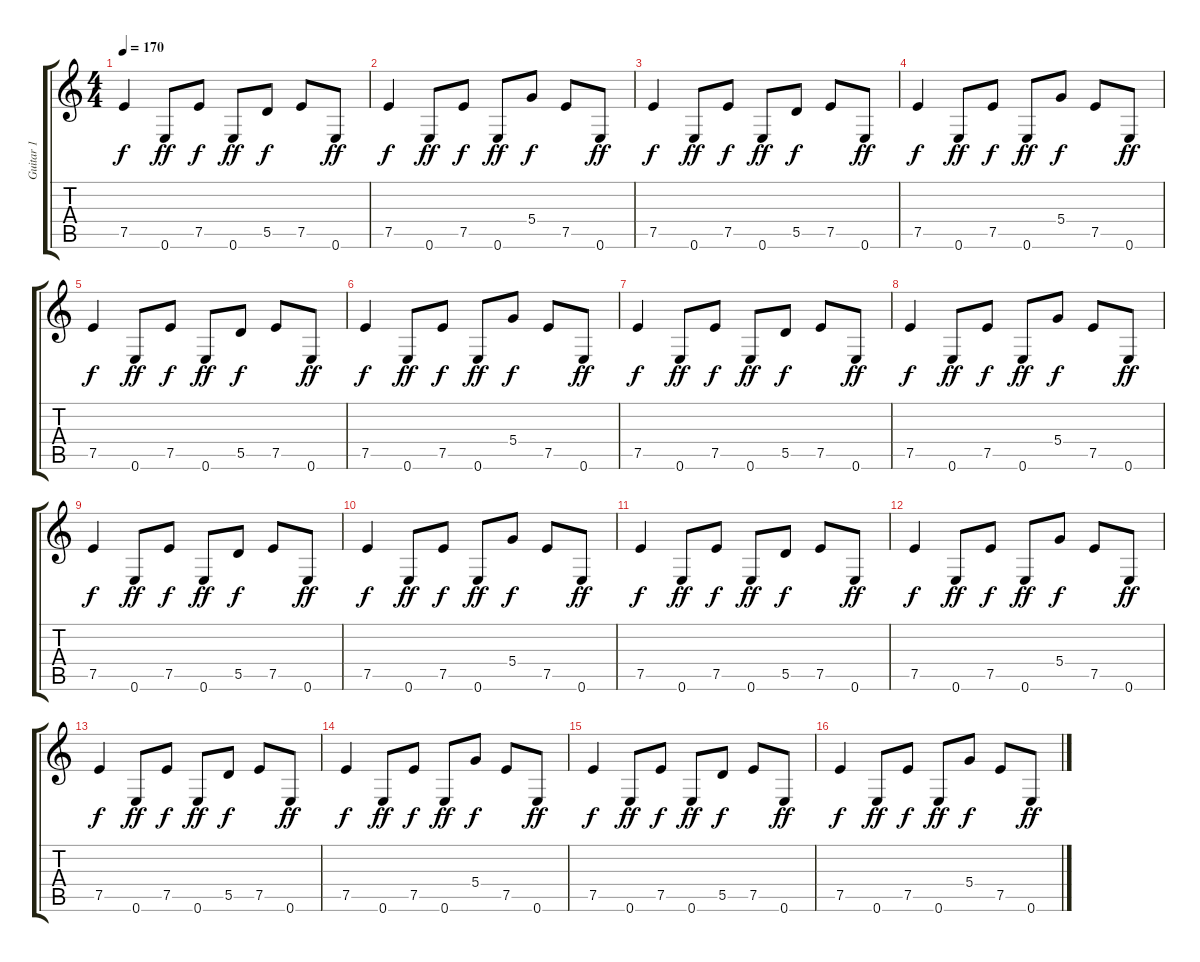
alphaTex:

\track ("Guitar 1" "Guitar 1") {instrument distortionguitar}
\staff {score tabs}
\tuning (E4 B3 G3 D3 A2 E2) {hide}
\ts (4 4)
\tempo 170
\clef g2
\ks c
7.5.4{dy f instrument distortionguitar} 0.6.8{dy ff} 7.5.8{dy f} 0.6.8{dy ff} 5.5.8{dy f} 7.5.8 0.6.8{dy ff} |
7.5.4{dy f} 0.6.8{dy ff} 7.5.8{dy f} 0.6.8{dy ff} 5.4.8{dy f} 7.5.8 0.6.8{dy ff} |
7.5.4{dy f} 0.6.8{dy ff} 7.5.8{dy f} 0.6.8{dy ff} 5.5.8{dy f} 7.5.8 0.6.8{dy ff} |
7.5.4{dy f} 0.6.8{dy ff} 7.5.8{dy f} 0.6.8{dy ff} 5.4.8{dy f} 7.5.8 0.6.8{dy ff} |
7.5.4{dy f} 0.6.8{dy ff} 7.5.8{dy f} 0.6.8{dy ff} 5.5.8{dy f} 7.5.8 0.6.8{dy ff} |
7.5.4{dy f} 0.6.8{dy ff} 7.5.8{dy f} 0.6.8{dy ff} 5.4.8{dy f} 7.5.8 0.6.8{dy ff} |
7.5.4{dy f} 0.6.8{dy ff} 7.5.8{dy f} 0.6.8{dy ff} 5.5.8{dy f} 7.5.8 0.6.8{dy ff} |
7.5.4{dy f} 0.6.8{dy ff} 7.5.8{dy f} 0.6.8{dy ff} 5.4.8{dy f} 7.5.8 0.6.8{dy ff} |
7.5.4{dy f} 0.6.8{dy ff} 7.5.8{dy f} 0.6.8{dy ff} 5.5.8{dy f} 7.5.8 0.6.8{dy ff} |
7.5.4{dy f} 0.6.8{dy ff} 7.5.8{dy f} 0.6.8{dy ff} 5.4.8{dy f} 7.5.8 0.6.8{dy ff} |
7.5.4{dy f} 0.6.8{dy ff} 7.5.8{dy f} 0.6.8{dy ff} 5.5.8{dy f} 7.5.8 0.6.8{dy ff} |
7.5.4{dy f} 0.6.8{dy ff} 7.5.8{dy f} 0.6.8{dy ff} 5.4.8{dy f} 7.5.8 0.6.8{dy ff} |
7.5.4{dy f} 0.6.8{dy ff} 7.5.8{dy f} 0.6.8{dy ff} 5.5.8{dy f} 7.5.8 0.6.8{dy ff} |
7.5.4{dy f} 0.6.8{dy ff} 7.5.8{dy f} 0.6.8{dy ff} 5.4.8{dy f} 7.5.8 0.6.8{dy ff} |
7.5.4{dy f} 0.6.8{dy ff} 7.5.8{dy f} 0.6.8{dy ff} 5.5.8{dy f} 7.5.8 0.6.8{dy ff} |
7.5.4{dy f} 0.6.8{dy ff} 7.5.8{dy f} 0.6.8{dy ff} 5.4.8{dy f} 7.5.8 0.6.8{dy ff}
